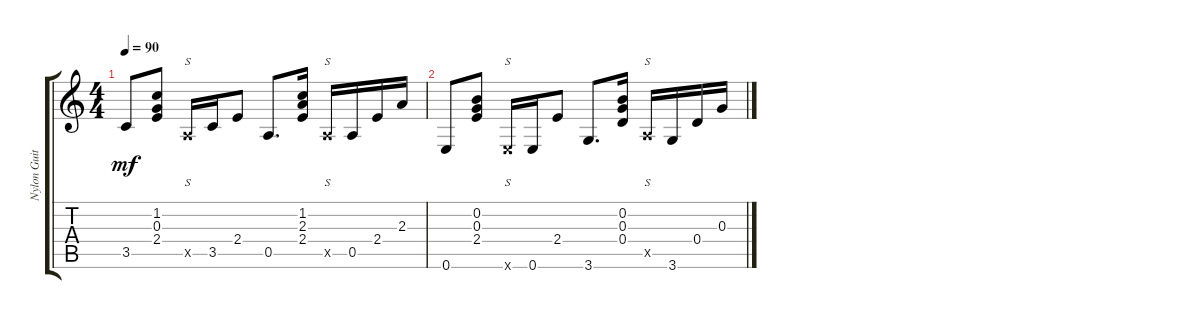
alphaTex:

\track ("Nylon Guitar" "Nylon Guit") {instrument acousticguitarnylon}
\staff {score tabs}
\tuning (E4 B3 G3 D3 A2 E2) {hide}
\ts (4 4)
\tempo 90
\clef g2
\ks c
3.5.8{dy mf instrument acousticguitarnylon} (1.2 0.3 2.4).8 0.5{x}.16{s} 3.5.16 2.4.8 0.5.8{d} (1.2 2.3 2.4).16 0.5{x}.16{s} 0.5.16 2.4.16 2.3.16 |
0.6.8 (0.2 0.3 2.4).8 0.6{x}.16{s} 0.6.16 2.4.8 3.6.8{d} (0.2 0.3 0.4).16 0.5{x}.16{s} 3.6.16 0.4.16 0.3.16
